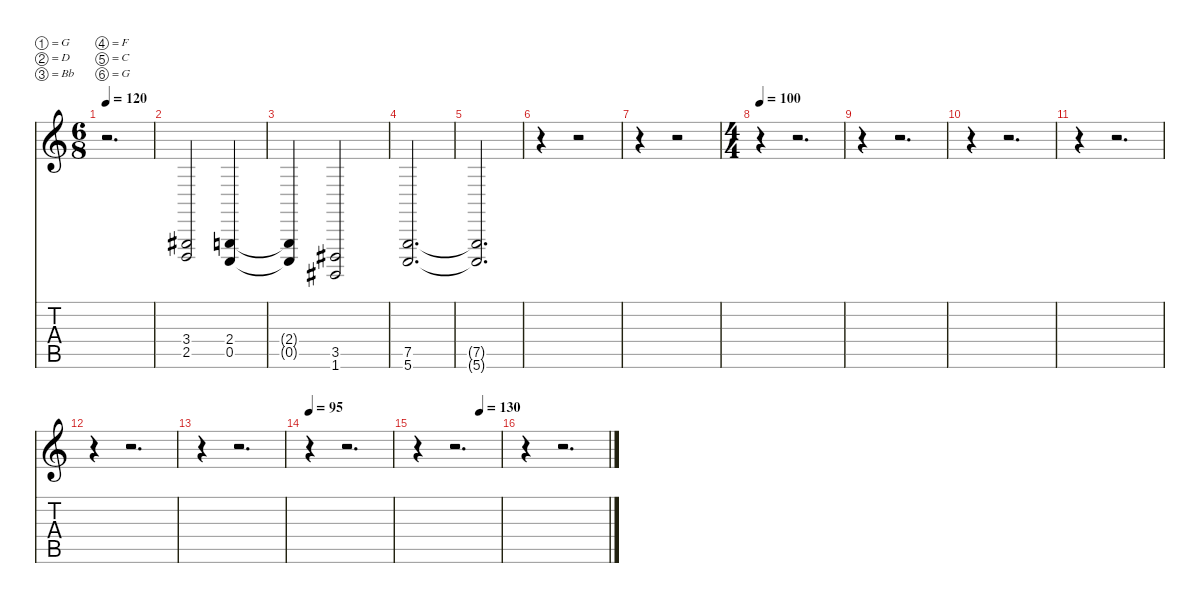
\defaultSystemsLayout 4
\hideDynamics
\bracketExtendMode nobrackets
\singleTrackTrackNamePolicy hidden
\multiTrackTrackNamePolicy hidden
\firstSystemTrackNameMode fullname
\firstSystemTrackNameOrientation horizontal
\otherSystemsTrackNameOrientation horizontal
\track ("Woodwinds 2" "fl.") {instrument panflute}
\staff {score tabs}
\tuning (G2 D2 Bb1 F1 C1 G0)
\ts (6 8)
\tempo 120
\clef g2
\ks c
r.2{d dy f beam Down} |
(3.4{acc #} 2.5).2{beam Up} (2.4 0.5).4{beam Up} |
(2.4{t} 0.5{t}).4{beam Up} (3.5{acc #} 1.6{acc #}).2{beam Up} |
(7.5 5.6).2{d beam Up} |
(7.5{t} 5.6{t}).2{d beam Up} |
r.4{beam Down} r.2{beam Down} |
r.4{beam Down} r.2{beam Down} |
\ts (4 4)
\tempo 100
r.4{beam Down} r.2{d beam Down} |
r.4{beam Down} r.2{d beam Down} |
r.4{beam Down} r.2{d beam Down} |
r.4{beam Down} r.2{d beam Down} |
r.4{beam Down} r.2{d beam Down} |
r.4{beam Down} r.2{d beam Down} |
\tempo 95
r.4{beam Down} r.2{d beam Down} |
\tempo (130 0.75)
r.4{beam Down} r.2{d beam Down} |
r.4{beam Down} r.2{d beam Down}
